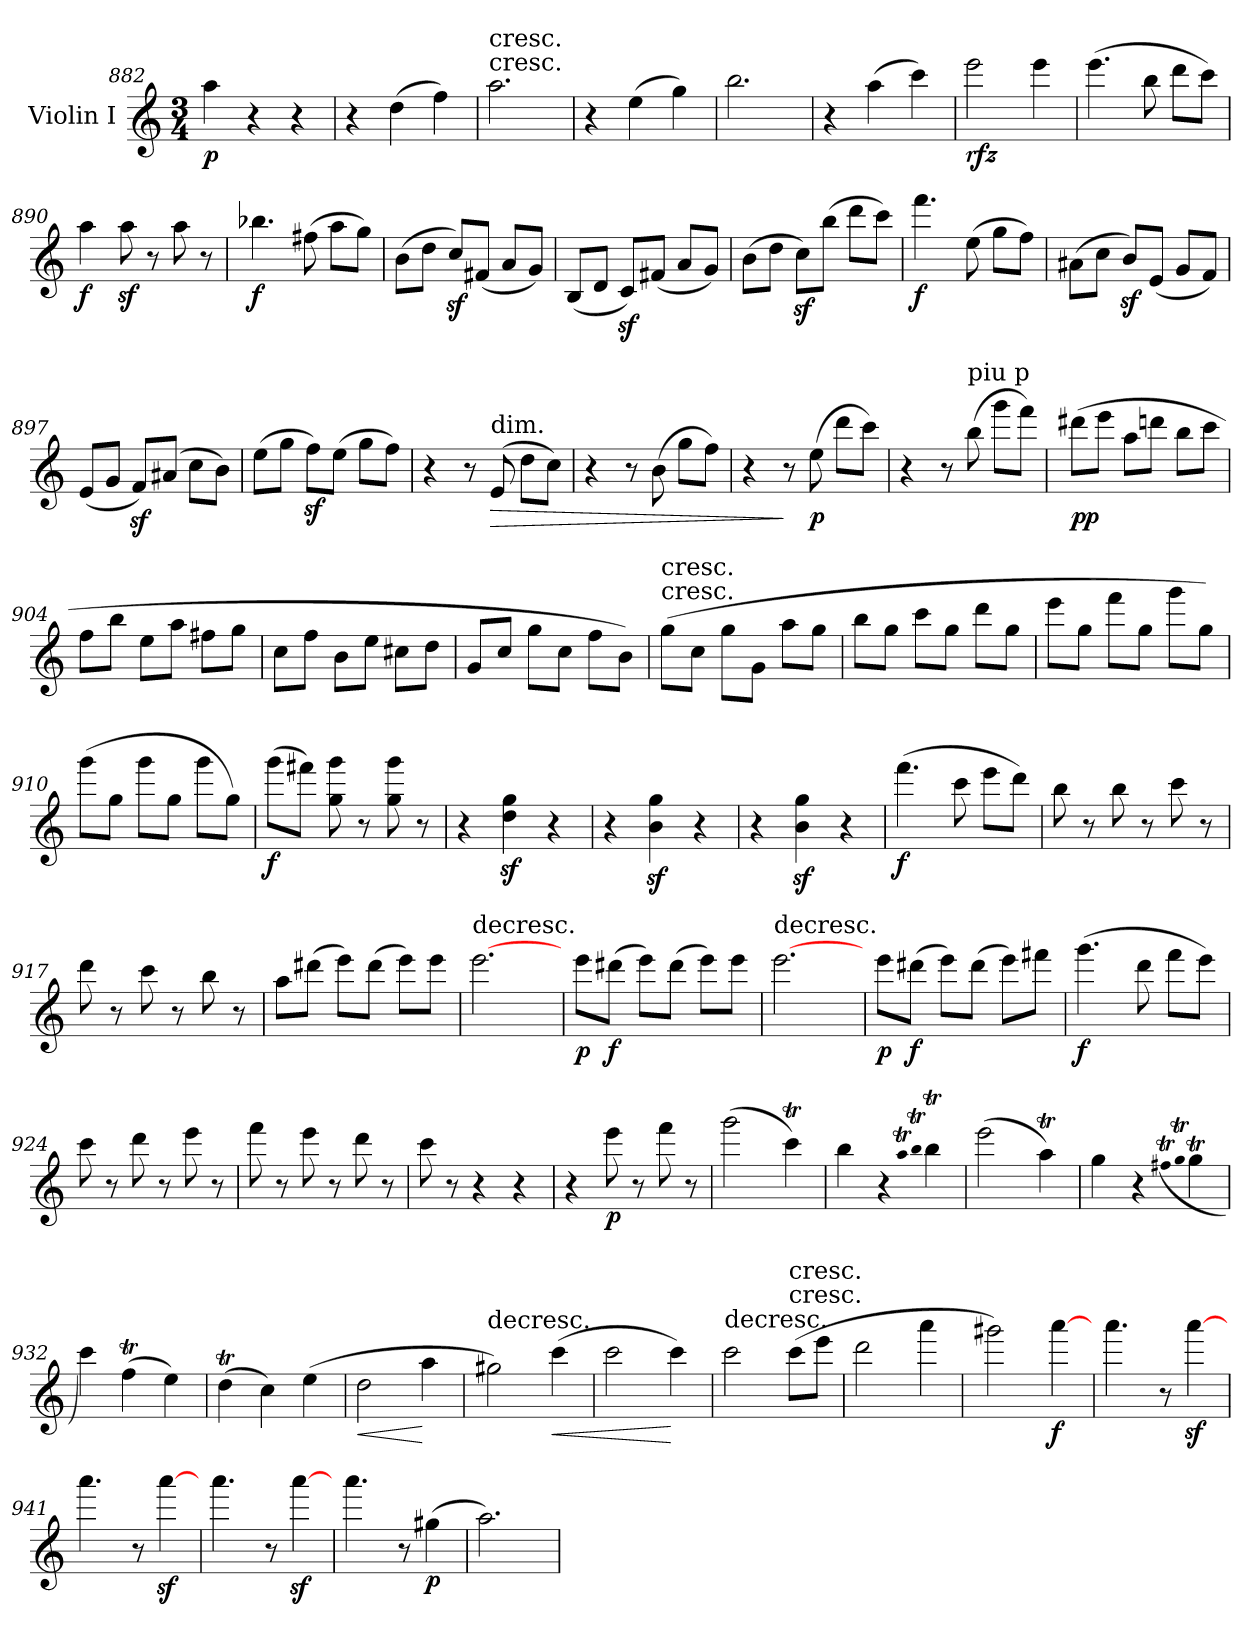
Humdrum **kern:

**kern	**dynam
*part1	*part1
*staff1	*staff1
*I"Violin I	*
*I'Vln	*
*clefG2	*
*k[]	*
*C:	*
*M3/4	*
=882	=882
4aa	p
4r	.
4r	.
=883	=883
4r	.
(4dd	.
4ff)	.
=884	=884
!LO:TX:t=cresc.	!
!LO:TX:a:t=cresc.	!
2.aa	.
=885	=885
4r	.
(4ee	.
4gg)	.
=886	=886
2.bb	.
=887	=887
4r	.
(4aa	.
4ccc)	.
=888	=888
2eee	rfz
4eee	.
=889	=889
(4.eee	.
8bb	.
8ddd\L	.
8ccc\J)	.
=890	=890
4aa	f
8aaz	.
8r	.
8aa	.
8r	.
=891	=891
4.bb-X	f
(8ff#X	.
8aa\L	.
8gg\J)	.
=892	=892
(8b\L	.
8dd\J	.
8ccz/L)	.
(8f#X/J	.
8a/L	.
8g/J)	.
=893	=893
(8B/L	.
8d/J	.
8cz/L)	.
(8f#X/J	.
8a/L	.
8g/J)	.
=894	=894
(8b\L	.
8dd\J	.
8ccz\L)	.
(8bb\J	.
8ddd\L	.
8ccc\J)	.
=895	=895
4.fff	f
(8ee	.
8gg\L	.
8ff\J)	.
=896	=896
(8a#X\L	.
8cc\J	.
8bz/L)	.
(8e/J	.
8g/L	.
8f/J)	.
=897	=897
(8e/L	.
8g/J	.
8fz/L)	.
(8a#X/J	.
8cc\L	.
8b\J)	.
=898	=898
(8ee\L	.
8gg\J	.
8ffz\L)	.
(8ee\J	.
8gg\L	.
8ff\J)	.
=899	=899
4r	.
8r	.
!LO:TX:a:t=dim.	!
!	!LO:HP:b
(8e	>
8dd\L	.
8cc\J)	.
=900	=900
4r	.
8r	.
(8b	.
8gg\L	.
8ff\J)	.
=901	=901
4r	.
8r	]
(8ee	p
8ddd\L	.
8ccc\J)	.
=902	=902
4r	.
8r	.
!LO:TX:a:t=piu p	!
(8bb	.
8ggg\L	.
8fff\J)	.
=903	=903
(8ddd#X\L	pp
8eee\J	.
8aa\L	.
8dddn\J	.
8bb\L	.
8ccc\J	.
=904	=904
8ff\L	.
8bb\J	.
8ee\L	.
8aa\J	.
8ff#X\L	.
8gg\J	.
=905	=905
8cc\L	.
8ff\J	.
8b\L	.
8ee\J	.
8cc#X\L	.
8dd\J	.
=906	=906
8g/L	.
8cc/J	.
8gg\L	.
8cc\J	.
8ff\L	.
8b\J)	.
=907	=907
!LO:TX:t=cresc.	!
!LO:TX:a:t=cresc.	!
(8gg\L	.
8cc\J	.
8gg\L	.
8g\J	.
8aa\L	.
8gg\J	.
=908	=908
8bb\L	.
8gg\J	.
8ccc\L	.
8gg\J	.
8ddd\L	.
8gg\J	.
=909	=909
8eee\L	.
8gg\J	.
8fff\L	.
8gg\J	.
8ggg\L	.
8gg\J)	.
=910	=910
(8ggg\L	.
8gg\J	.
8ggg\L	.
8gg\J	.
8ggg\L	.
8gg\J)	.
=911	=911
(8ggg\L	f
8fff#X\J)	.
8gg 8ggg	.
8r	.
8gg 8ggg	.
8r	.
=912	=912
4r	.
4ddz 4ggz	.
4r	.
=913	=913
4r	.
4bz 4ggz	.
4r	.
=914	=914
4r	.
4bz 4ggz	.
4r	.
=915	=915
(4.fff	f
8ccc	.
8eee\L	.
8ddd\J)	.
=916	=916
8bb	.
8r	.
8bb	.
8r	.
8ccc	.
8r	.
=917	=917
8ddd	.
8r	.
8ccc	.
8r	.
8bb	.
8r	.
=918	=918
8aa\L	.
(8ddd#X\J	.
8eee\L)	.
(8ddd#\J	.
8eee\L)	.
8eee\J	.
=919	=919
!LO:TX:t=decresc.	!
[2.eee	.
=920	=920
8eee\L	p
(8ddd#X\J	f
8eee\L)	.
(8ddd#\J	.
8eee\L)	.
8eee\J	.
=921	=921
!LO:TX:t=decresc.	!
[2.eee	.
=922	=922
8eee\L	p
(8ddd#X\J	f
8eee\L)	.
(8ddd#\J	.
8eee\L)	.
8fff#X\J	.
=923	=923
(4.ggg	f
8ddd	.
8fff\L	.
8eee\J)	.
=924	=924
8ccc	.
8r	.
8ddd	.
8r	.
8eee	.
8r	.
=925	=925
8fff	.
8r	.
8eee	.
8r	.
8ddd	.
8r	.
=926	=926
8ccc	.
8r	.
4r	.
4r	.
=927	=927
4r	.
8eee	p
8r	.
8fff	.
8r	.
=928	=928
(2ggg	.
4cccT)	.
=929	=929
4bb	.
4r	.
qqaaT	.
qqbbt	.
4bbt	.
=930	=930
(2eee	.
4aaT)	.
=931	=931
4gg	.
4r	.
(qqff#Xt	.
qqggT	.
4ggT	.
=932	=932
4ccc)	.
(4ffT	.
4ee)	.
=933	=933
(4ddT	.
4cc)	.
(4ee	.
=934	=934
!	!LO:HP:b
2dd	<
4aa	[
=935	=935
!LO:TX:t=decresc.	!
2gg#X)	.
!	!LO:HP:b
(4ccc	<
=936	=936
2ccc	.
4ccc)	[
=937	=937
!LO:TX:t=decresc.	!
2ccc	.
!LO:TX:t=cresc.	!
!LO:TX:a:t=cresc.	!
(8ccc\L	.
8eee\J	.
=938	=938
2ddd	.
4aaa	.
=939	=939
2ggg#X)	.
[4aaa	f
=940	=940
4.aaa	.
8r	.
[4aaaz	.
=941	=941
4.aaa	.
8r	.
[4aaaz	.
=942	=942
4.aaa	.
8r	.
[4aaaz	.
=943	=943
4.aaa	.
8r	.
(4gg#X	p
=944	=944
2.aa)	.
=	=
*-	*-
